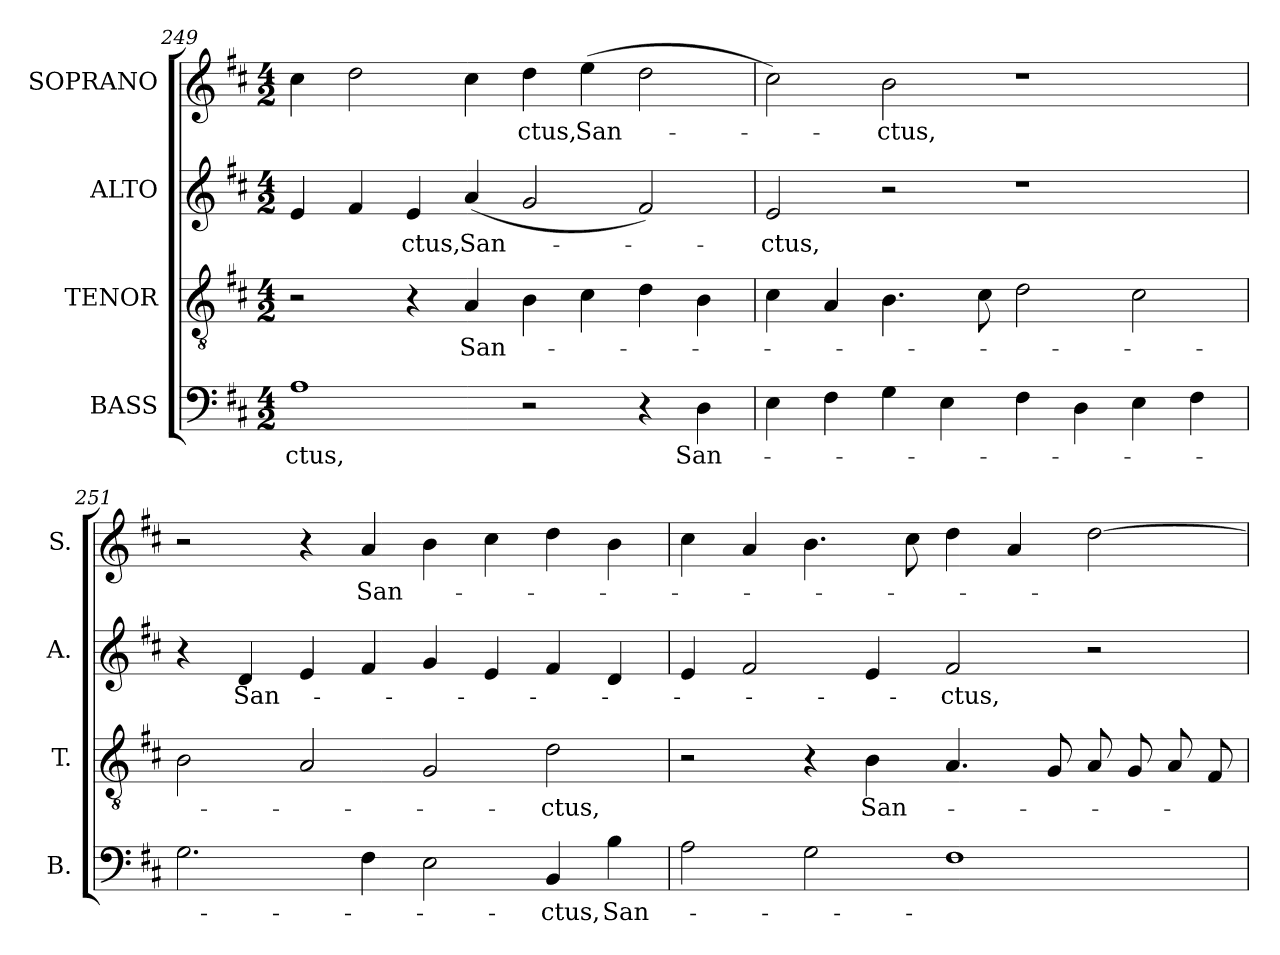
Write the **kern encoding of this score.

**kern	**text	**kern	**text	**kern	**text	**kern	**text
*part4	*part4	*part3	*part3	*part2	*part2	*part1	*part1
*staff4	*staff4	*staff3	*staff3	*staff2	*staff2	*staff1	*staff1
*I"BASS	*	*I"TENOR	*	*I"ALTO	*	*I"SOPRANO	*
*I'B.	*	*I'T.	*	*I'A.	*	*I'S.	*
*clefF4	*	*clefGv2	*	*clefG2	*	*clefG2	*
*	*	*ITrd7c12	*	*	*	*	*
*k[f#c#]	*	*k[f#c#]	*	*k[f#c#]	*	*k[f#c#]	*
*D:	*	*D:	*	*D:	*	*D:	*
*M4/2	*	*M4/2	*	*M4/2	*	*M4/2	*
=249	=249	=249	=249	=249	=249	=249	=249
!	!LO:LY:b:color=#000000	!	!	!	!	!	!
1Ai	-ctus,	2r	.	4ei/	.	4cc#i\	.
.	.	.	.	4f#i/	.	2ddi\	.
!	!	!	!	!	!LO:LY:b:color=#000000	!	!
.	.	4r	.	4ei/	-ctus,	.	.
!	!	!	!LO:LY:b:color=#000000	!	!	!	!
!	!	!	!	!	!LO:LY:b:color=#000000	!	!
.	.	4AAi/	San-	(4ai/	San-	4cc#i\	.
!	!	!	!	!	!	!	!LO:LY:b:color=#000000
2r	.	4BBi\	.	2gi/	.	4ddi\	-ctus,
!	!	!	!	!	!	!	!LO:LY:b:color=#000000
.	.	4C#i\	.	.	.	(4eei\	San-
4r	.	4Di\	.	2f#i/)	.	2ddi\	.
!	!LO:LY:b:color=#000000	!	!	!	!	!	!
4Di\	San-	4BBi\	.	.	.	.	.
=250	=250	=250	=250	=250	=250	=250	=250
!	!	!	!	!	!LO:LY:b:color=#000000	!	!
4Ei\	.	4C#i\	.	2ei/	-ctus,	2cc#i\)	.
4F#i\	.	4AAi/	.	.	.	.	.
!	!	!	!	!	!	!	!LO:LY:b:color=#000000
4Gi\	.	4.BBi\	.	2r	.	2bi\	-ctus,
4Ei\	.	.	.	.	.	.	.
.	.	8C#i\	.	.	.	.	.
4F#i\	.	2Di\	.	1r	.	1r	.
4Di\	.	.	.	.	.	.	.
4Ei\	.	2C#i\	.	.	.	.	.
4F#i\	.	.	.	.	.	.	.
!!LO:LB:g=z
=251	=251	=251	=251	=251	=251	=251	=251
2.Gi\	.	2BBi\	.	4r	.	2r	.
!	!	!	!	!	!LO:LY:b:color=#000000	!	!
.	.	.	.	4di/	San-	.	.
.	.	2AAi/	.	4ei/	.	4r	.
!	!	!	!	!	!	!	!LO:LY:b:color=#000000
4F#i\	.	.	.	4f#i/	.	4ai/	San-
2Ei\	.	2GGi/	.	4gi/	.	4bi\	.
.	.	.	.	4ei/	.	4cc#i\	.
!	!LO:LY:b:color=#000000	!	!	!	!	!	!
!	!	!	!LO:LY:b:color=#000000	!	!	!	!
4BBi/	-ctus,	2Di\	-ctus,	4f#i/	.	4ddi\	.
!	!LO:LY:b:color=#000000	!	!	!	!	!	!
4Bi\	San-	.	.	4di/	.	4bi\	.
=252	=252	=252	=252	=252	=252	=252	=252
2Ai\	.	2r	.	4ei/	.	4cc#i\	.
.	.	.	.	2f#i/	.	4ai/	.
2Gi\	.	4r	.	.	.	4.bi\	.
!	!	!	!LO:LY:b:color=#000000	!	!	!	!
.	.	4BBi\	San-	4ei/	.	.	.
.	.	.	.	.	.	8cc#i\	.
!	!	!	!	!	!LO:LY:b:color=#000000	!	!
1F#i	.	4.AAi/	.	2f#i/	-ctus,	4ddi\	.
.	.	.	.	.	.	4ai/	.
.	.	8GGi/	.	.	.	.	.
.	.	8AAi/	.	2r	.	[2ddi\	.
.	.	8GGi/	.	.	.	.	.
.	.	8AAi/	.	.	.	.	.
.	.	8FF#i/	.	.	.	.	.
=	=	=	=	=	=	=	=
*-	*-	*-	*-	*-	*-	*-	*-
